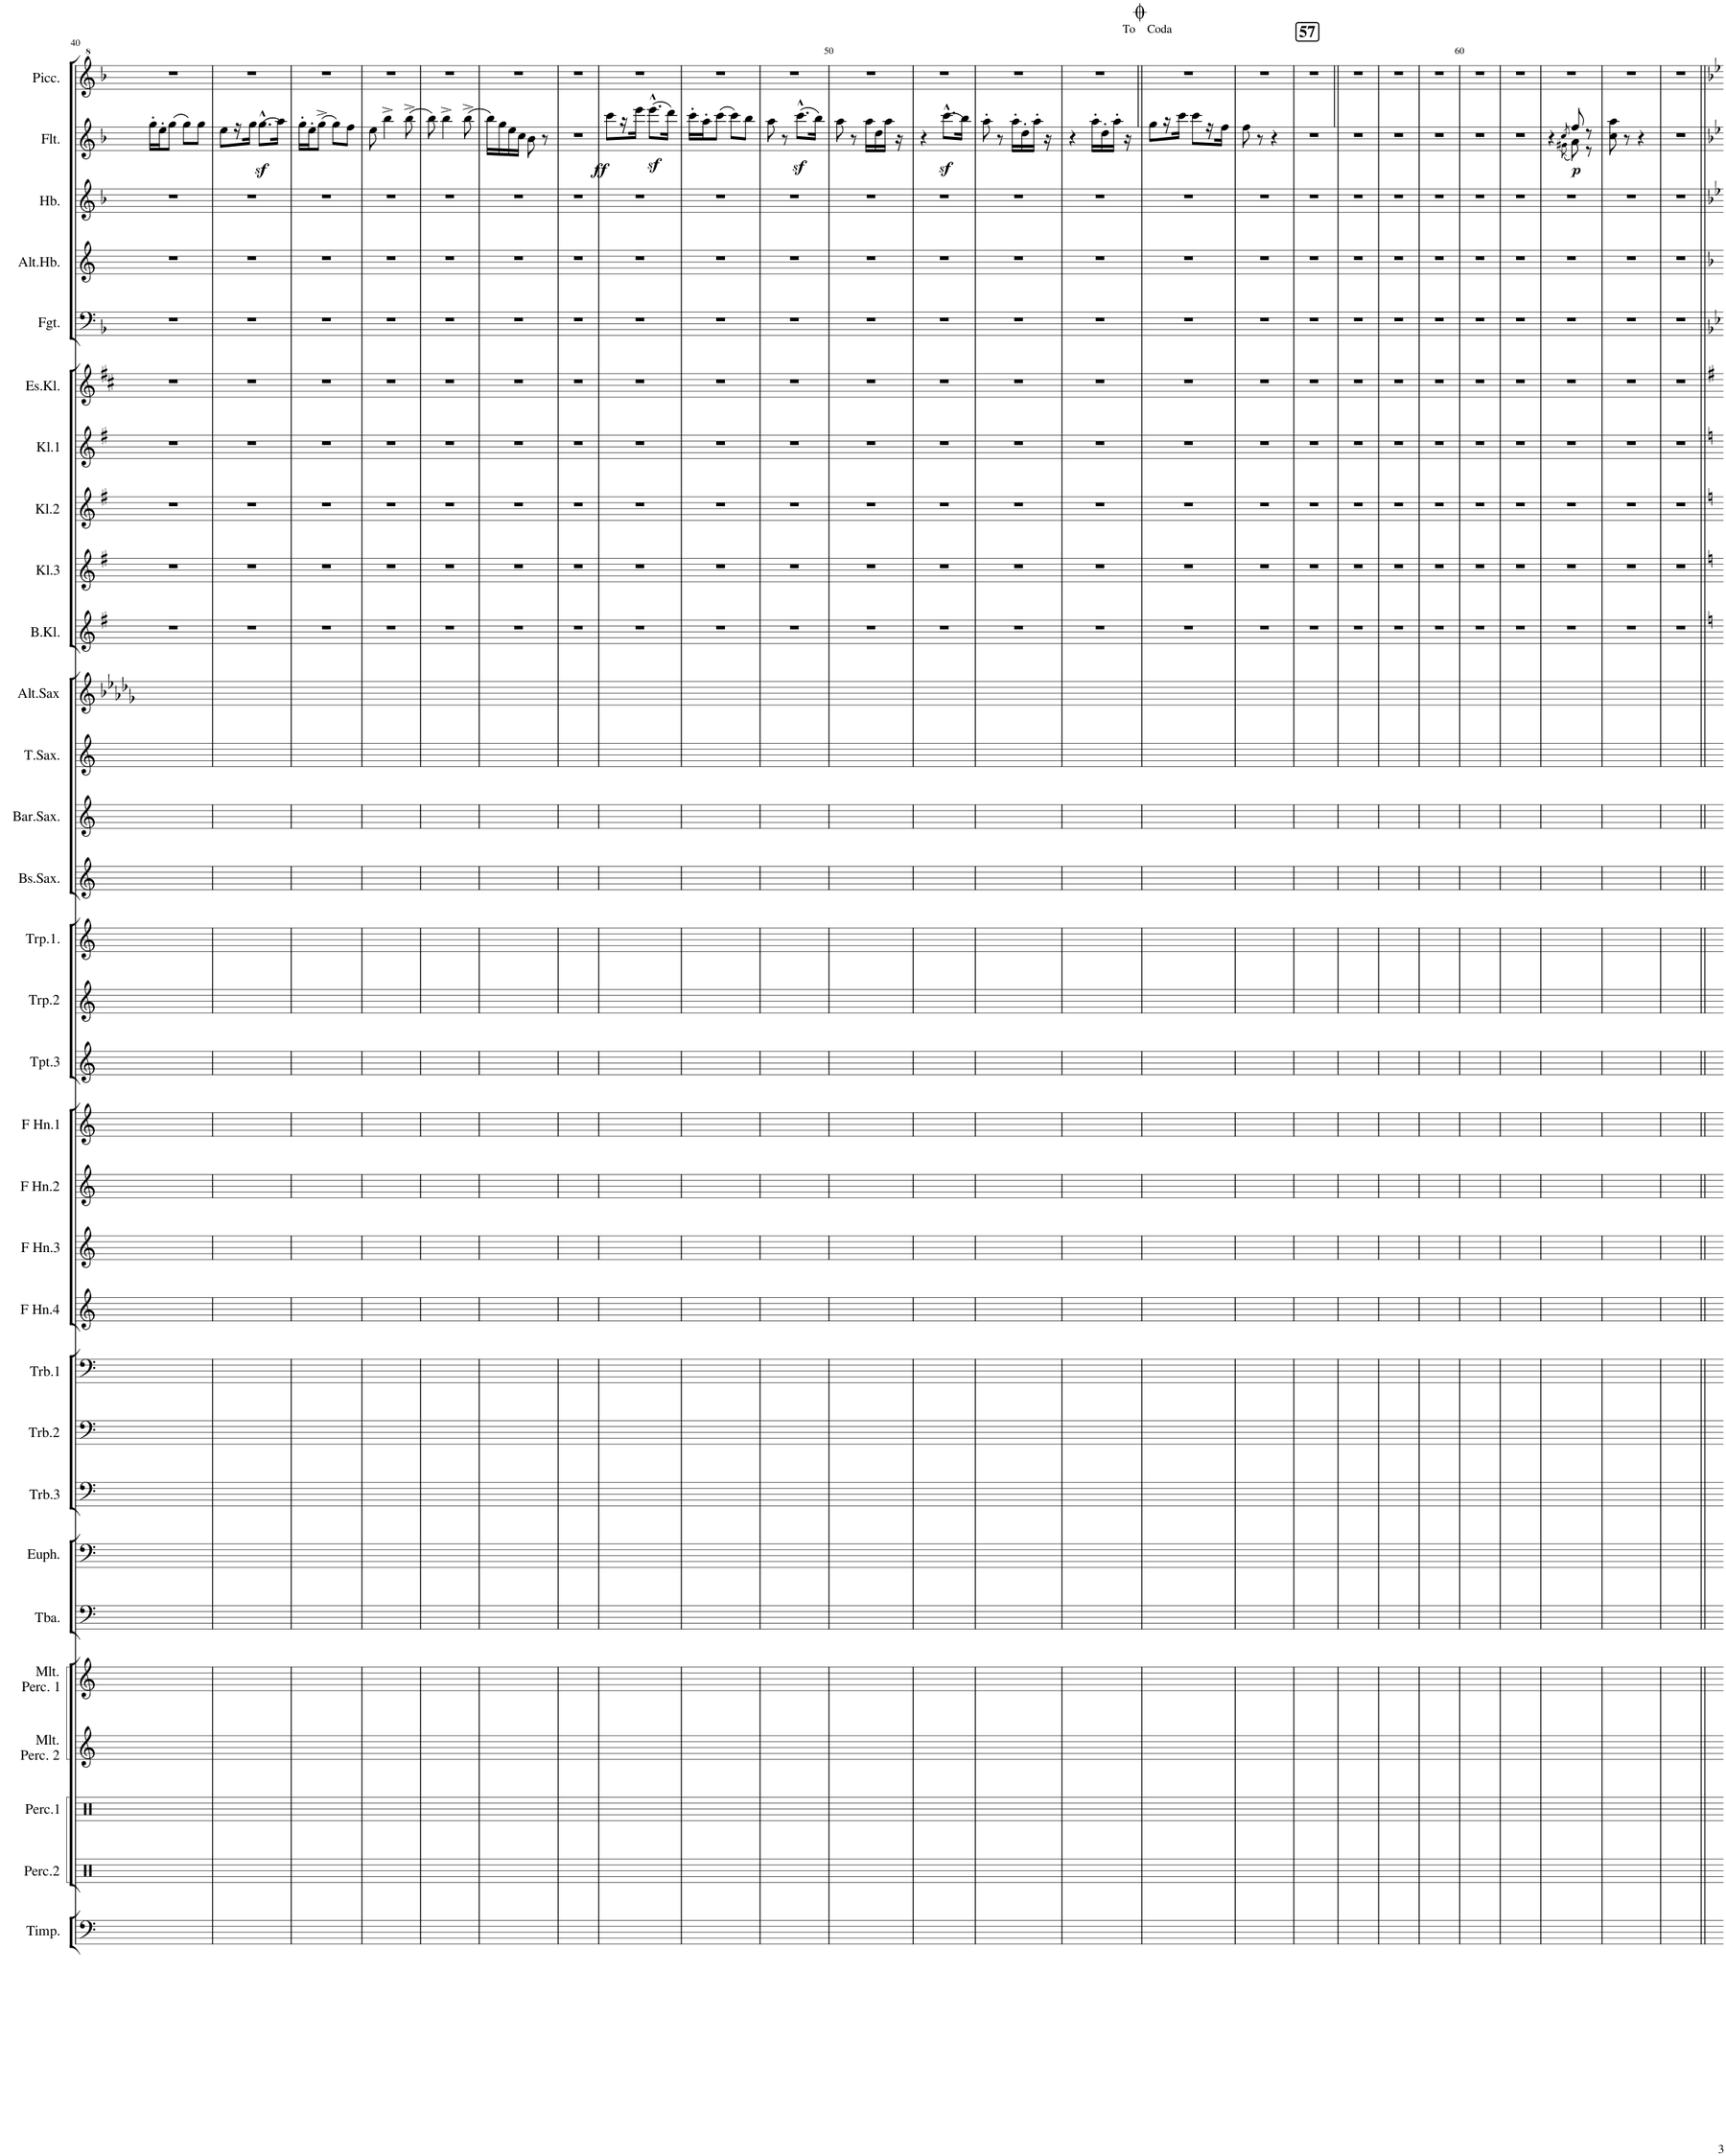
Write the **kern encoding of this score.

**kern	**kern	**kern	**kern	**kern	**kern	**kern	**kern	**kern	**kern	**kern	**kern	**kern	**kern	**kern	**kern	**kern	**kern	**kern	**kern	**kern	**kern	**kern	**kern	**kern	**kern	**kern	**kern	**kern	**kern	**dynam	**kern
*part31	*part30	*part29	*part28	*part27	*part26	*part25	*part24	*part23	*part22	*part21	*part20	*part19	*part18	*part17	*part16	*part15	*part14	*part13	*part12	*part11	*part10	*part9	*part8	*part7	*part6	*part5	*part4	*part3	*part2	*part2	*part1
*staff31	*staff30	*staff29	*staff28	*staff27	*staff26	*staff25	*staff24	*staff23	*staff22	*staff21	*staff20	*staff19	*staff18	*staff17	*staff16	*staff15	*staff14	*staff13	*staff12	*staff11	*staff10	*staff9	*staff8	*staff7	*staff6	*staff5	*staff4	*staff3	*staff2	*staff2	*staff1
*I"Timpani	*I"Percussion 2 Toms, Hi-Hat, Bongos, Triangle	*I"Percussion 1 Bass Drum, Snare Drum, Mark Tree	*I"Mallet Percussion 2 Xylophone, Glockenspiel	*I"Mallet Percussion 1 Vibraphone, Marimba	*I"Tuba Bass	*I"Euphonium	*I"Trombone 3	*I"Trombone 2	*I"Trombone 1	*I"Hoorn in F 4	*I"Hoorn in F 3	*I"Hoorn in F 2	*I"Hoorn in F 1	*I"Trompet 3	*I"Trompet 2	*I"Trompet 1	*I"Bas Sax	*I"Bariton Sax	*I"Tenor Sax	*I"Alt Sax	*I"Bas Klarinet	*I"Klarinet 3	*I"Klarinet 2	*I"Klarinet 1	*I"Es Klarinet	*I"Fagot	*I"Alt hobo	*I"Hobo	*I"Fluit	*	*I"Piccolo
*I'Timp.	*I'Perc.2	*I'Perc.1	*I'Mlt.  Perc. 2	*I'Mlt.  Perc. 1	*I'Tba.	*I'Euph.	*I'Trb.3	*I'Trb.2	*I'Trb.1	*	*	*	*	*I'Tpt.3	*I'Trp.2	*I'Trp.1.	*I'Bs.Sax.	*I'Bar.Sax.	*I'T.Sax.	*I'Alt.Sax	*I'B.Kl.	*I'Kl.3	*I'Kl.2	*I'Kl.1	*I'Es.Kl.	*I'Fgt.	*I'Alt.Hb.	*I'Hb.	*I'Flt.	*	*I'Picc.
!!LO:PB:g=z
*clefF4	*clefX	*clefX	*clefG2	*clefG2	*clefF4	*clefF4	*clefF4	*clefF4	*clefF4	*clefG2	*clefG2	*clefG2	*clefG2	*clefG2	*clefG2	*clefG2	*clefG2	*clefG2	*clefG2	*clefG2	*clefG2	*clefG2	*clefG2	*clefG2	*clefG2	*clefF4	*clefG2	*clefG2	*clefG2	*	*clefG^2
*	*	*	*	*Trd-14c-24	*	*	*	*	*	*Trd4c7	*Trd4c7	*Trd4c7	*Trd4c7	*Trd1c2	*Trd1c2	*Trd1c2	*Trd15c26	*Trd12c21	*Trd8c14	*Trd5c8	*Trd8c14	*Trd1c2	*Trd1c2	*Trd1c2	*Trd-2c-3	*	*Trd4c7	*	*	*	*Trd-7c-12
*k[]	*k[]	*k[]	*k[]	*k[]	*k[]	*k[]	*k[]	*k[]	*k[]	*k[]	*k[]	*k[]	*k[]	*k[]	*k[]	*k[]	*k[]	*k[]	*k[]	*k[b-e-a-d-g-]	*k[f#]	*k[f#]	*k[f#]	*k[f#]	*k[f#c#]	*k[b-]	*k[]	*k[b-]	*k[b-]	*	*k[b-]
*	*	*	*	*	*	*	*	*	*	*	*	*	*	*	*	*	*	*	*	*M2/4	*M2/4	*M2/4	*M2/4	*M2/4	*M2/4	*M2/4	*M2/4	*M2/4	*M2/4	*	*M2/4
=40	=40	=40	=40	=40	=40	=40	=40	=40	=40	=40	=40	=40	=40	=40	=40	=40	=40	=40	=40	=40	=40	=40	=40	=40	=40	=40	=40	=40	=40	=40	=40
1r	1r	1r	1r	1r	1r	1r	1r	1r	1r	1r	1r	1r	1r	1r	1r	1r	1r	1r	1r	2r	2r	2r	2r	2r	2r	2r	2r	2r	16gg'\LL	.	2r
.	.	.	.	.	.	.	.	.	.	.	.	.	.	.	.	.	.	.	.	.	.	.	.	.	.	.	.	.	16ee'\J	.	.
.	.	.	.	.	.	.	.	.	.	.	.	.	.	.	.	.	.	.	.	.	.	.	.	.	.	.	.	.	(8gg\J	.	.
.	.	.	.	.	.	.	.	.	.	.	.	.	.	.	.	.	.	.	.	.	.	.	.	.	.	.	.	.	8gg\L)	.	.
.	.	.	.	.	.	.	.	.	.	.	.	.	.	.	.	.	.	.	.	.	.	.	.	.	.	.	.	.	8gg\J	.	.
.	.	.	.	.	.	.	.	.	.	.	.	.	.	.	.	.	.	.	.	2ryy	2ryy	2ryy	2ryy	2ryy	2ryy	2ryy	2ryy	2ryy	2ryy	.	2ryy
=41	=41	=41	=41	=41	=41	=41	=41	=41	=41	=41	=41	=41	=41	=41	=41	=41	=41	=41	=41	=41	=41	=41	=41	=41	=41	=41	=41	=41	=41	=41	=41
1r	1r	1r	1r	1r	1r	1r	1r	1r	1r	1r	1r	1r	1r	1r	1r	1r	1r	1r	1r	2r	2r	2r	2r	2r	2r	2r	2r	2r	8ee\L	.	2r
.	.	.	.	.	.	.	.	.	.	.	.	.	.	.	.	.	.	.	.	.	.	.	.	.	.	.	.	.	16r	.	.
.	.	.	.	.	.	.	.	.	.	.	.	.	.	.	.	.	.	.	.	.	.	.	.	.	.	.	.	.	16gg\JL	.	.
.	.	.	.	.	.	.	.	.	.	.	.	.	.	.	.	.	.	.	.	.	.	.	.	.	.	.	.	.	(8.ggz<^^\L	.	.
.	.	.	.	.	.	.	.	.	.	.	.	.	.	.	.	.	.	.	.	.	.	.	.	.	.	.	.	.	16aa\JL)	.	.
.	.	.	.	.	.	.	.	.	.	.	.	.	.	.	.	.	.	.	.	2ryy	2ryy	2ryy	2ryy	2ryy	2ryy	2ryy	2ryy	2ryy	2ryy	.	2ryy
=42	=42	=42	=42	=42	=42	=42	=42	=42	=42	=42	=42	=42	=42	=42	=42	=42	=42	=42	=42	=42	=42	=42	=42	=42	=42	=42	=42	=42	=42	=42	=42
1r	1r	1r	1r	1r	1r	1r	1r	1r	1r	1r	1r	1r	1r	1r	1r	1r	1r	1r	1r	2r	2r	2r	2r	2r	2r	2r	2r	2r	16gg'\LL	.	2r
.	.	.	.	.	.	.	.	.	.	.	.	.	.	.	.	.	.	.	.	.	.	.	.	.	.	.	.	.	16ee'\J	.	.
.	.	.	.	.	.	.	.	.	.	.	.	.	.	.	.	.	.	.	.	.	.	.	.	.	.	.	.	.	(8gg^\J	.	.
.	.	.	.	.	.	.	.	.	.	.	.	.	.	.	.	.	.	.	.	.	.	.	.	.	.	.	.	.	8gg\L)	.	.
.	.	.	.	.	.	.	.	.	.	.	.	.	.	.	.	.	.	.	.	.	.	.	.	.	.	.	.	.	8ff\J	.	.
.	.	.	.	.	.	.	.	.	.	.	.	.	.	.	.	.	.	.	.	2ryy	2ryy	2ryy	2ryy	2ryy	2ryy	2ryy	2ryy	2ryy	2ryy	.	2ryy
=43	=43	=43	=43	=43	=43	=43	=43	=43	=43	=43	=43	=43	=43	=43	=43	=43	=43	=43	=43	=43	=43	=43	=43	=43	=43	=43	=43	=43	=43	=43	=43
1r	1r	1r	1r	1r	1r	1r	1r	1r	1r	1r	1r	1r	1r	1r	1r	1r	1r	1r	1r	2r	2r	2r	2r	2r	2r	2r	2r	2r	8ee\	.	2r
.	.	.	.	.	.	.	.	.	.	.	.	.	.	.	.	.	.	.	.	.	.	.	.	.	.	.	.	.	4bb-^\	.	.
.	.	.	.	.	.	.	.	.	.	.	.	.	.	.	.	.	.	.	.	.	.	.	.	.	.	.	.	.	(8bb-^\	.	.
.	.	.	.	.	.	.	.	.	.	.	.	.	.	.	.	.	.	.	.	2ryy	2ryy	2ryy	2ryy	2ryy	2ryy	2ryy	2ryy	2ryy	2ryy	.	2ryy
=44	=44	=44	=44	=44	=44	=44	=44	=44	=44	=44	=44	=44	=44	=44	=44	=44	=44	=44	=44	=44	=44	=44	=44	=44	=44	=44	=44	=44	=44	=44	=44
1r	1r	1r	1r	1r	1r	1r	1r	1r	1r	1r	1r	1r	1r	1r	1r	1r	1r	1r	1r	2r	2r	2r	2r	2r	2r	2r	2r	2r	8bb-\)	.	2r
.	.	.	.	.	.	.	.	.	.	.	.	.	.	.	.	.	.	.	.	.	.	.	.	.	.	.	.	.	4bb-^\	.	.
.	.	.	.	.	.	.	.	.	.	.	.	.	.	.	.	.	.	.	.	.	.	.	.	.	.	.	.	.	(8bb-^\	.	.
.	.	.	.	.	.	.	.	.	.	.	.	.	.	.	.	.	.	.	.	2ryy	2ryy	2ryy	2ryy	2ryy	2ryy	2ryy	2ryy	2ryy	2ryy	.	2ryy
=45	=45	=45	=45	=45	=45	=45	=45	=45	=45	=45	=45	=45	=45	=45	=45	=45	=45	=45	=45	=45	=45	=45	=45	=45	=45	=45	=45	=45	=45	=45	=45
1r	1r	1r	1r	1r	1r	1r	1r	1r	1r	1r	1r	1r	1r	1r	1r	1r	1r	1r	1r	2r	2r	2r	2r	2r	2r	2r	2r	2r	16bb-\LL)	.	2r
.	.	.	.	.	.	.	.	.	.	.	.	.	.	.	.	.	.	.	.	.	.	.	.	.	.	.	.	.	16gg\	.	.
.	.	.	.	.	.	.	.	.	.	.	.	.	.	.	.	.	.	.	.	.	.	.	.	.	.	.	.	.	16ee\	.	.
.	.	.	.	.	.	.	.	.	.	.	.	.	.	.	.	.	.	.	.	.	.	.	.	.	.	.	.	.	16cc\JJ	.	.
.	.	.	.	.	.	.	.	.	.	.	.	.	.	.	.	.	.	.	.	.	.	.	.	.	.	.	.	.	8b-\	.	.
.	.	.	.	.	.	.	.	.	.	.	.	.	.	.	.	.	.	.	.	.	.	.	.	.	.	.	.	.	8r	.	.
.	.	.	.	.	.	.	.	.	.	.	.	.	.	.	.	.	.	.	.	2ryy	2ryy	2ryy	2ryy	2ryy	2ryy	2ryy	2ryy	2ryy	2ryy	.	2ryy
=46	=46	=46	=46	=46	=46	=46	=46	=46	=46	=46	=46	=46	=46	=46	=46	=46	=46	=46	=46	=46	=46	=46	=46	=46	=46	=46	=46	=46	=46	=46	=46
1r	1r	1r	1r	1r	1r	1r	1r	1r	1r	1r	1r	1r	1r	1r	1r	1r	1r	1r	1r	2r	2r	2r	2r	2r	2r	2r	2r	2r	2r	.	2r
.	.	.	.	.	.	.	.	.	.	.	.	.	.	.	.	.	.	.	.	2ryy	2ryy	2ryy	2ryy	2ryy	2ryy	2ryy	2ryy	2ryy	2ryy	.	2ryy
=47	=47	=47	=47	=47	=47	=47	=47	=47	=47	=47	=47	=47	=47	=47	=47	=47	=47	=47	=47	=47	=47	=47	=47	=47	=47	=47	=47	=47	=47	=47	=47
!	!	!	!	!	!	!	!	!	!	!	!	!	!	!	!	!	!	!	!	!	!	!	!	!	!	!	!	!	!	!LO:DY:b	!
1r	1r	1r	1r	1r	1r	1r	1r	1r	1r	1r	1r	1r	1r	1r	1r	1r	1r	1r	1r	2r	2r	2r	2r	2r	2r	2r	2r	2r	8ccc\L	ff	2r
.	.	.	.	.	.	.	.	.	.	.	.	.	.	.	.	.	.	.	.	.	.	.	.	.	.	.	.	.	16r	.	.
.	.	.	.	.	.	.	.	.	.	.	.	.	.	.	.	.	.	.	.	.	.	.	.	.	.	.	.	.	16eee\JL	.	.
.	.	.	.	.	.	.	.	.	.	.	.	.	.	.	.	.	.	.	.	.	.	.	.	.	.	.	.	.	(8.eeez<^^\L	.	.
.	.	.	.	.	.	.	.	.	.	.	.	.	.	.	.	.	.	.	.	.	.	.	.	.	.	.	.	.	16ddd\Jk)	.	.
.	.	.	.	.	.	.	.	.	.	.	.	.	.	.	.	.	.	.	.	2ryy	2ryy	2ryy	2ryy	2ryy	2ryy	2ryy	2ryy	2ryy	2ryy	.	2ryy
=48	=48	=48	=48	=48	=48	=48	=48	=48	=48	=48	=48	=48	=48	=48	=48	=48	=48	=48	=48	=48	=48	=48	=48	=48	=48	=48	=48	=48	=48	=48	=48
1r	1r	1r	1r	1r	1r	1r	1r	1r	1r	1r	1r	1r	1r	1r	1r	1r	1r	1r	1r	2r	2r	2r	2r	2r	2r	2r	2r	2r	16ccc'\LL	.	2r
.	.	.	.	.	.	.	.	.	.	.	.	.	.	.	.	.	.	.	.	.	.	.	.	.	.	.	.	.	16aa'\J	.	.
.	.	.	.	.	.	.	.	.	.	.	.	.	.	.	.	.	.	.	.	.	.	.	.	.	.	.	.	.	(8ccc\J	.	.
.	.	.	.	.	.	.	.	.	.	.	.	.	.	.	.	.	.	.	.	.	.	.	.	.	.	.	.	.	8ccc\L)	.	.
.	.	.	.	.	.	.	.	.	.	.	.	.	.	.	.	.	.	.	.	.	.	.	.	.	.	.	.	.	8bb-\J	.	.
.	.	.	.	.	.	.	.	.	.	.	.	.	.	.	.	.	.	.	.	2ryy	2ryy	2ryy	2ryy	2ryy	2ryy	2ryy	2ryy	2ryy	2ryy	.	2ryy
=49	=49	=49	=49	=49	=49	=49	=49	=49	=49	=49	=49	=49	=49	=49	=49	=49	=49	=49	=49	=49	=49	=49	=49	=49	=49	=49	=49	=49	=49	=49	=49
1r	1r	1r	1r	1r	1r	1r	1r	1r	1r	1r	1r	1r	1r	1r	1r	1r	1r	1r	1r	2r	2r	2r	2r	2r	2r	2r	2r	2r	8aa\	.	2r
.	.	.	.	.	.	.	.	.	.	.	.	.	.	.	.	.	.	.	.	.	.	.	.	.	.	.	.	.	8r	.	.
.	.	.	.	.	.	.	.	.	.	.	.	.	.	.	.	.	.	.	.	.	.	.	.	.	.	.	.	.	(8.cccz<^^\L	.	.
.	.	.	.	.	.	.	.	.	.	.	.	.	.	.	.	.	.	.	.	.	.	.	.	.	.	.	.	.	16bb-\JL)	.	.
.	.	.	.	.	.	.	.	.	.	.	.	.	.	.	.	.	.	.	.	2ryy	2ryy	2ryy	2ryy	2ryy	2ryy	2ryy	2ryy	2ryy	2ryy	.	2ryy
=50	=50	=50	=50	=50	=50	=50	=50	=50	=50	=50	=50	=50	=50	=50	=50	=50	=50	=50	=50	=50	=50	=50	=50	=50	=50	=50	=50	=50	=50	=50	=50
1r	1r	1r	1r	1r	1r	1r	1r	1r	1r	1r	1r	1r	1r	1r	1r	1r	1r	1r	1r	2r	2r	2r	2r	2r	2r	2r	2r	2r	8aa\	.	2r
.	.	.	.	.	.	.	.	.	.	.	.	.	.	.	.	.	.	.	.	.	.	.	.	.	.	.	.	.	8r	.	.
.	.	.	.	.	.	.	.	.	.	.	.	.	.	.	.	.	.	.	.	.	.	.	.	.	.	.	.	.	16aa\LL	.	.
.	.	.	.	.	.	.	.	.	.	.	.	.	.	.	.	.	.	.	.	.	.	.	.	.	.	.	.	.	16dd\	.	.
.	.	.	.	.	.	.	.	.	.	.	.	.	.	.	.	.	.	.	.	.	.	.	.	.	.	.	.	.	16aa\JJ	.	.
.	.	.	.	.	.	.	.	.	.	.	.	.	.	.	.	.	.	.	.	.	.	.	.	.	.	.	.	.	16r	.	.
.	.	.	.	.	.	.	.	.	.	.	.	.	.	.	.	.	.	.	.	2ryy	2ryy	2ryy	2ryy	2ryy	2ryy	2ryy	2ryy	2ryy	2ryy	.	2ryy
=51	=51	=51	=51	=51	=51	=51	=51	=51	=51	=51	=51	=51	=51	=51	=51	=51	=51	=51	=51	=51	=51	=51	=51	=51	=51	=51	=51	=51	=51	=51	=51
1r	1r	1r	1r	1r	1r	1r	1r	1r	1r	1r	1r	1r	1r	1r	1r	1r	1r	1r	1r	2r	2r	2r	2r	2r	2r	2r	2r	2r	4r	.	2r
.	.	.	.	.	.	.	.	.	.	.	.	.	.	.	.	.	.	.	.	.	.	.	.	.	.	.	.	.	(8.cccz<^^\L	.	.
.	.	.	.	.	.	.	.	.	.	.	.	.	.	.	.	.	.	.	.	.	.	.	.	.	.	.	.	.	16bb-\JL)	.	.
.	.	.	.	.	.	.	.	.	.	.	.	.	.	.	.	.	.	.	.	2ryy	2ryy	2ryy	2ryy	2ryy	2ryy	2ryy	2ryy	2ryy	2ryy	.	2ryy
=52	=52	=52	=52	=52	=52	=52	=52	=52	=52	=52	=52	=52	=52	=52	=52	=52	=52	=52	=52	=52	=52	=52	=52	=52	=52	=52	=52	=52	=52	=52	=52
1r	1r	1r	1r	1r	1r	1r	1r	1r	1r	1r	1r	1r	1r	1r	1r	1r	1r	1r	1r	2r	2r	2r	2r	2r	2r	2r	2r	2r	8aa'\	.	2r
.	.	.	.	.	.	.	.	.	.	.	.	.	.	.	.	.	.	.	.	.	.	.	.	.	.	.	.	.	8r	.	.
.	.	.	.	.	.	.	.	.	.	.	.	.	.	.	.	.	.	.	.	.	.	.	.	.	.	.	.	.	16aa'\LL	.	.
.	.	.	.	.	.	.	.	.	.	.	.	.	.	.	.	.	.	.	.	.	.	.	.	.	.	.	.	.	16dd'\	.	.
.	.	.	.	.	.	.	.	.	.	.	.	.	.	.	.	.	.	.	.	.	.	.	.	.	.	.	.	.	16aa'\JJ	.	.
.	.	.	.	.	.	.	.	.	.	.	.	.	.	.	.	.	.	.	.	.	.	.	.	.	.	.	.	.	16r	.	.
.	.	.	.	.	.	.	.	.	.	.	.	.	.	.	.	.	.	.	.	2ryy	2ryy	2ryy	2ryy	2ryy	2ryy	2ryy	2ryy	2ryy	2ryy	.	2ryy
=53	=53	=53	=53	=53	=53	=53	=53	=53	=53	=53	=53	=53	=53	=53	=53	=53	=53	=53	=53	=53	=53	=53	=53	=53	=53	=53	=53	=53	=53	=53	=53
1r	1r	1r	1r	1r	1r	1r	1r	1r	1r	1r	1r	1r	1r	1r	1r	1r	1r	1r	1r	2r	2r	2r	2r	2r	2r	2r	2r	2r	4r	.	2r
.	.	.	.	.	.	.	.	.	.	.	.	.	.	.	.	.	.	.	.	.	.	.	.	.	.	.	.	.	16aa'\LL	.	.
.	.	.	.	.	.	.	.	.	.	.	.	.	.	.	.	.	.	.	.	.	.	.	.	.	.	.	.	.	16dd'\	.	.
.	.	.	.	.	.	.	.	.	.	.	.	.	.	.	.	.	.	.	.	.	.	.	.	.	.	.	.	.	16aa'\JJ	.	.
.	.	.	.	.	.	.	.	.	.	.	.	.	.	.	.	.	.	.	.	.	.	.	.	.	.	.	.	.	16r	.	.
.	.	.	.	.	.	.	.	.	.	.	.	.	.	.	.	.	.	.	.	2ryy	2ryy	2ryy	2ryy	2ryy	2ryy	2ryy	2ryy	2ryy	2ryy	.	2ryy
=54||	=54||	=54||	=54||	=54||	=54||	=54||	=54||	=54||	=54||	=54||	=54||	=54||	=54||	=54||	=54||	=54||	=54||	=54||	=54||	=54||	=54||	=54||	=54||	=54||	=54||	=54||	=54||	=54||	=54||	=54||	=54||
1r	1r	1r	1r	1r	1r	1r	1r	1r	1r	1r	1r	1r	1r	1r	1r	1r	1r	1r	1r	2r	2r	2r	2r	2r	2r	2r	2r	2r	8gg\L	.	2r
.	.	.	.	.	.	.	.	.	.	.	.	.	.	.	.	.	.	.	.	.	.	.	.	.	.	.	.	.	16r	.	.
.	.	.	.	.	.	.	.	.	.	.	.	.	.	.	.	.	.	.	.	.	.	.	.	.	.	.	.	.	16ccc\JL	.	.
.	.	.	.	.	.	.	.	.	.	.	.	.	.	.	.	.	.	.	.	.	.	.	.	.	.	.	.	.	8ccc\L	.	.
.	.	.	.	.	.	.	.	.	.	.	.	.	.	.	.	.	.	.	.	.	.	.	.	.	.	.	.	.	16r	.	.
.	.	.	.	.	.	.	.	.	.	.	.	.	.	.	.	.	.	.	.	.	.	.	.	.	.	.	.	.	16ff\JL	.	.
.	.	.	.	.	.	.	.	.	.	.	.	.	.	.	.	.	.	.	.	2ryy	2ryy	2ryy	2ryy	2ryy	2ryy	2ryy	2ryy	2ryy	2ryy	.	2ryy
=55	=55	=55	=55	=55	=55	=55	=55	=55	=55	=55	=55	=55	=55	=55	=55	=55	=55	=55	=55	=55	=55	=55	=55	=55	=55	=55	=55	=55	=55	=55	=55
1r	1r	1r	1r	1r	1r	1r	1r	1r	1r	1r	1r	1r	1r	1r	1r	1r	1r	1r	1r	2r	2r	2r	2r	2r	2r	2r	2r	2r	8ff\	.	2r
.	.	.	.	.	.	.	.	.	.	.	.	.	.	.	.	.	.	.	.	.	.	.	.	.	.	.	.	.	8r	.	.
.	.	.	.	.	.	.	.	.	.	.	.	.	.	.	.	.	.	.	.	.	.	.	.	.	.	.	.	.	4r	.	.
.	.	.	.	.	.	.	.	.	.	.	.	.	.	.	.	.	.	.	.	2ryy	2ryy	2ryy	2ryy	2ryy	2ryy	2ryy	2ryy	2ryy	2ryy	.	2ryy
=56	=56	=56	=56	=56	=56	=56	=56	=56	=56	=56	=56	=56	=56	=56	=56	=56	=56	=56	=56	=56	=56	=56	=56	=56	=56	=56	=56	=56	=56	=56	=56
1r	1r	1r	1r	1r	1r	1r	1r	1r	1r	1r	1r	1r	1r	1r	1r	1r	1r	1r	1r	2r	2r	2r	2r	2r	2r	2r	2r	2r	2r	.	2r
.	.	.	.	.	.	.	.	.	.	.	.	.	.	.	.	.	.	.	.	2ryy	2ryy	2ryy	2ryy	2ryy	2ryy	2ryy	2ryy	2ryy	2ryy	.	2ryy
!!LO:REH:place=s1:a:B:cj:fs=14:t=57
=57||	=57||	=57||	=57||	=57||	=57||	=57||	=57||	=57||	=57||	=57||	=57||	=57||	=57||	=57||	=57||	=57||	=57||	=57||	=57||	=57||	=57||	=57||	=57||	=57||	=57||	=57||	=57||	=57||	=57||	=57||	=57||
1r	1r	1r	1r	1r	1r	1r	1r	1r	1r	1r	1r	1r	1r	1r	1r	1r	1r	1r	1r	2r	2r	2r	2r	2r	2r	2r	2r	2r	2r	.	2r
.	.	.	.	.	.	.	.	.	.	.	.	.	.	.	.	.	.	.	.	2ryy	2ryy	2ryy	2ryy	2ryy	2ryy	2ryy	2ryy	2ryy	2ryy	.	2ryy
=58	=58	=58	=58	=58	=58	=58	=58	=58	=58	=58	=58	=58	=58	=58	=58	=58	=58	=58	=58	=58	=58	=58	=58	=58	=58	=58	=58	=58	=58	=58	=58
1r	1r	1r	1r	1r	1r	1r	1r	1r	1r	1r	1r	1r	1r	1r	1r	1r	1r	1r	1r	2r	2r	2r	2r	2r	2r	2r	2r	2r	2r	.	2r
.	.	.	.	.	.	.	.	.	.	.	.	.	.	.	.	.	.	.	.	2ryy	2ryy	2ryy	2ryy	2ryy	2ryy	2ryy	2ryy	2ryy	2ryy	.	2ryy
=59	=59	=59	=59	=59	=59	=59	=59	=59	=59	=59	=59	=59	=59	=59	=59	=59	=59	=59	=59	=59	=59	=59	=59	=59	=59	=59	=59	=59	=59	=59	=59
1r	1r	1r	1r	1r	1r	1r	1r	1r	1r	1r	1r	1r	1r	1r	1r	1r	1r	1r	1r	2r	2r	2r	2r	2r	2r	2r	2r	2r	2r	.	2r
.	.	.	.	.	.	.	.	.	.	.	.	.	.	.	.	.	.	.	.	2ryy	2ryy	2ryy	2ryy	2ryy	2ryy	2ryy	2ryy	2ryy	2ryy	.	2ryy
=60	=60	=60	=60	=60	=60	=60	=60	=60	=60	=60	=60	=60	=60	=60	=60	=60	=60	=60	=60	=60	=60	=60	=60	=60	=60	=60	=60	=60	=60	=60	=60
1r	1r	1r	1r	1r	1r	1r	1r	1r	1r	1r	1r	1r	1r	1r	1r	1r	1r	1r	1r	2r	2r	2r	2r	2r	2r	2r	2r	2r	2r	.	2r
.	.	.	.	.	.	.	.	.	.	.	.	.	.	.	.	.	.	.	.	2ryy	2ryy	2ryy	2ryy	2ryy	2ryy	2ryy	2ryy	2ryy	2ryy	.	2ryy
=61	=61	=61	=61	=61	=61	=61	=61	=61	=61	=61	=61	=61	=61	=61	=61	=61	=61	=61	=61	=61	=61	=61	=61	=61	=61	=61	=61	=61	=61	=61	=61
1r	1r	1r	1r	1r	1r	1r	1r	1r	1r	1r	1r	1r	1r	1r	1r	1r	1r	1r	1r	2r	2r	2r	2r	2r	2r	2r	2r	2r	2r	.	2r
.	.	.	.	.	.	.	.	.	.	.	.	.	.	.	.	.	.	.	.	2ryy	2ryy	2ryy	2ryy	2ryy	2ryy	2ryy	2ryy	2ryy	2ryy	.	2ryy
=62	=62	=62	=62	=62	=62	=62	=62	=62	=62	=62	=62	=62	=62	=62	=62	=62	=62	=62	=62	=62	=62	=62	=62	=62	=62	=62	=62	=62	=62	=62	=62
*	*	*	*	*	*	*	*	*	*	*	*	*	*	*	*	*	*	*	*	*	*	*	*	*	*	*	*	*	*^	*	*
1r	1r	1r	1r	1r	1r	1r	1r	1r	1r	1r	1r	1r	1r	1r	1r	1r	1r	1r	1r	2r	2r	2r	2r	2r	2r	2r	2r	2r	4r	4ryy	.	2r
.	.	.	.	.	.	.	.	.	.	.	.	.	.	.	.	.	.	.	.	.	.	.	.	.	.	.	.	.	8qcc/	(8qg#X\	.	.
!	!	!	!	!	!	!	!	!	!	!	!	!	!	!	!	!	!	!	!	!	!	!	!	!	!	!	!	!	!	!	!LO:DY:b	!
.	.	.	.	.	.	.	.	.	.	.	.	.	.	.	.	.	.	.	.	.	.	.	.	.	.	.	.	.	8ff/	8a\)	p	.
.	.	.	.	.	.	.	.	.	.	.	.	.	.	.	.	.	.	.	.	.	.	.	.	.	.	.	.	.	8r	8r	.	.
.	.	.	.	.	.	.	.	.	.	.	.	.	.	.	.	.	.	.	.	2ryy	2ryy	2ryy	2ryy	2ryy	2ryy	2ryy	2ryy	2ryy	2ryy	2ryy	.	2ryy
*	*	*	*	*	*	*	*	*	*	*	*	*	*	*	*	*	*	*	*	*	*	*	*	*	*	*	*	*	*v	*v	*	*
=63	=63	=63	=63	=63	=63	=63	=63	=63	=63	=63	=63	=63	=63	=63	=63	=63	=63	=63	=63	=63	=63	=63	=63	=63	=63	=63	=63	=63	=63	=63	=63
1r	1r	1r	1r	1r	1r	1r	1r	1r	1r	1r	1r	1r	1r	1r	1r	1r	1r	1r	1r	2r	2r	2r	2r	2r	2r	2r	2r	2r	8cc\ 8aa\	.	2r
.	.	.	.	.	.	.	.	.	.	.	.	.	.	.	.	.	.	.	.	.	.	.	.	.	.	.	.	.	8r	.	.
.	.	.	.	.	.	.	.	.	.	.	.	.	.	.	.	.	.	.	.	.	.	.	.	.	.	.	.	.	4r	.	.
.	.	.	.	.	.	.	.	.	.	.	.	.	.	.	.	.	.	.	.	2ryy	2ryy	2ryy	2ryy	2ryy	2ryy	2ryy	2ryy	2ryy	2ryy	.	2ryy
=64	=64	=64	=64	=64	=64	=64	=64	=64	=64	=64	=64	=64	=64	=64	=64	=64	=64	=64	=64	=64	=64	=64	=64	=64	=64	=64	=64	=64	=64	=64	=64
1r	1r	1r	1r	1r	1r	1r	1r	1r	1r	1r	1r	1r	1r	1r	1r	1r	1r	1r	1r	2r	2r	2r	2r	2r	2r	2r	2r	2r	2r	.	2r
.	.	.	.	.	.	.	.	.	.	.	.	.	.	.	.	.	.	.	.	2ryy	2ryy	2ryy	2ryy	2ryy	2ryy	2ryy	2ryy	2ryy	2ryy	.	2ryy
=||	=||	=||	=||	=||	=||	=||	=||	=||	=||	=||	=||	=||	=||	=||	=||	=||	=||	=||	=||	=||	=||	=||	=||	=||	=||	=||	=||	=||	=||	=||	=||
*-	*-	*-	*-	*-	*-	*-	*-	*-	*-	*-	*-	*-	*-	*-	*-	*-	*-	*-	*-	*-	*-	*-	*-	*-	*-	*-	*-	*-	*-	*-	*-
